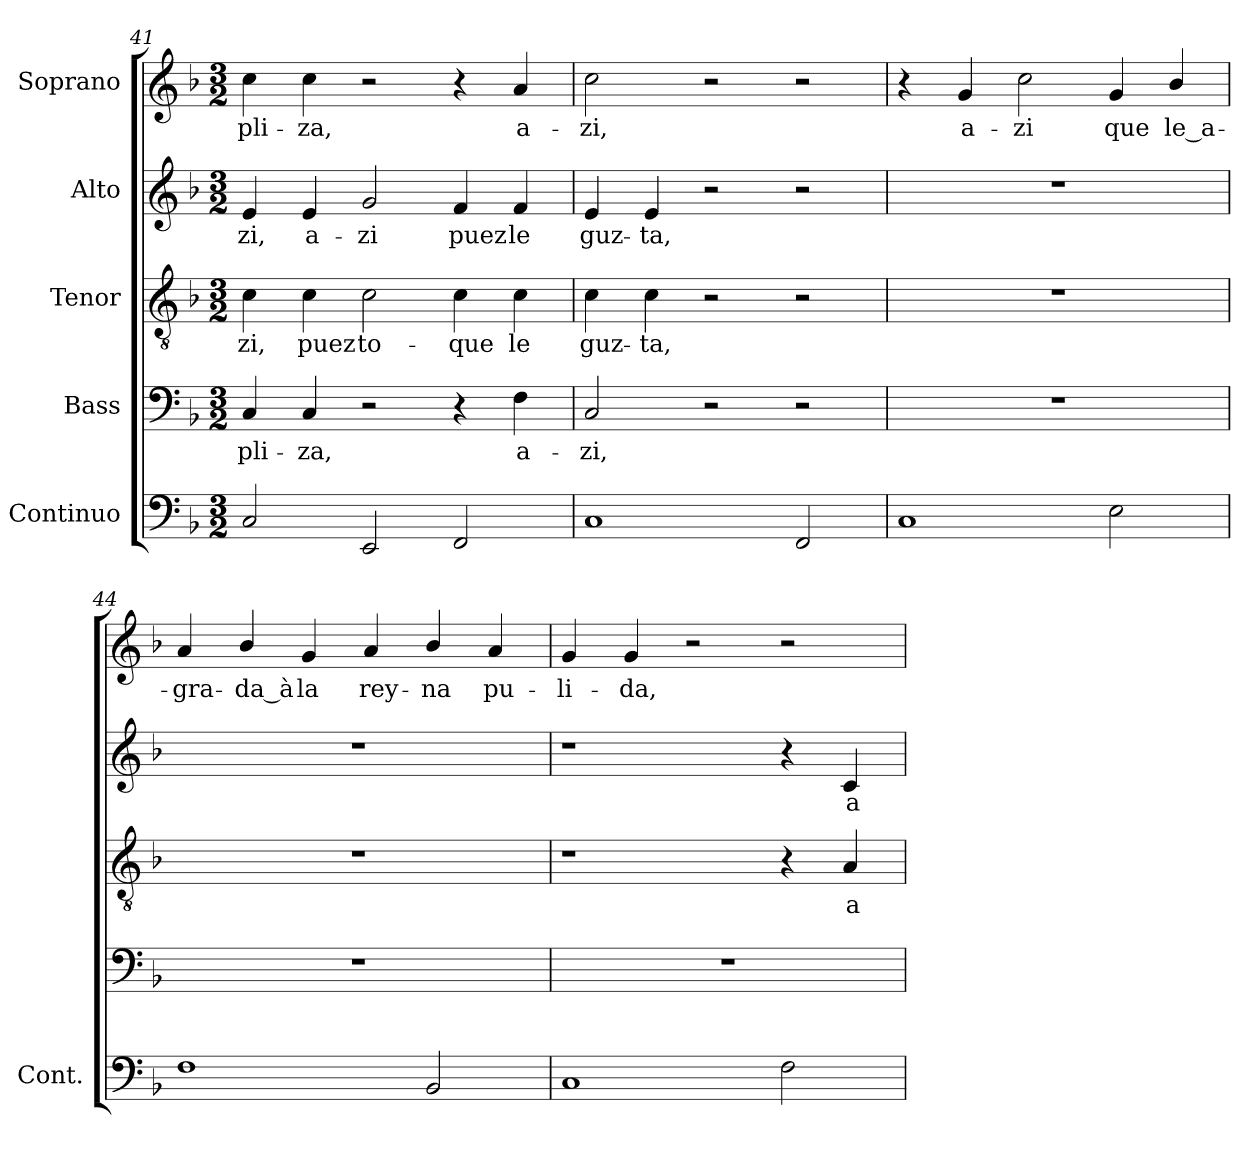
**kern	**kern	**text	**kern	**text	**kern	**text	**kern	**text
*part5	*part4	*part4	*part3	*part3	*part2	*part2	*part1	*part1
*staff5	*staff4	*staff4	*staff3	*staff3	*staff2	*staff2	*staff1	*staff1
*I"Continuo	*I"Bass	*	*I"Tenor	*	*I"Alto	*	*I"Soprano	*
*I'Cont.	*	*	*	*	*	*	*	*
*clefF4	*clefF4	*	*clefGv2	*	*clefG2	*	*clefG2	*
*	*	*	*ITrd7c12	*	*	*	*	*
*k[b-]	*k[b-]	*	*k[b-]	*	*k[b-]	*	*k[b-]	*
*F:	*F:	*	*F:	*	*F:	*	*F:	*
*M3/2	*M3/2	*	*M3/2	*	*M3/2	*	*M3/2	*
=41	=41	=41	=41	=41	=41	=41	=41	=41
!	!	!LO:LY:b:color=#000000	!	!	!	!	!	!
!	!	!	!	!LO:LY:b:color=#000000	!	!	!	!
!	!	!	!	!	!	!LO:LY:b:color=#000000	!	!
!	!	!	!	!	!	!	!	!LO:LY:b:color=#000000
2Ci/	4Ci/	-pli-	4Ci\	-zi,	4ei/	-zi,	4cci\	-pli-
!	!	!LO:LY:b:color=#000000	!	!	!	!	!	!
!	!	!	!	!LO:LY:b:color=#000000	!	!	!	!
!	!	!	!	!	!	!LO:LY:b:color=#000000	!	!
!	!	!	!	!	!	!	!	!LO:LY:b:color=#000000
.	4Ci/	-za,	4Ci\	puez	4ei/	a-	4cci\	-za,
!	!	!	!	!LO:LY:b:color=#000000	!	!	!	!
!	!	!	!	!	!	!LO:LY:b:color=#000000	!	!
2EEi/	2r	.	2Ci\	to-	2gi/	-zi	2r	.
!	!	!	!	!LO:LY:b:color=#000000	!	!	!	!
!	!	!	!	!	!	!LO:LY:b:color=#000000	!	!
2FFi/	4r	.	4Ci\	-que	4fi/	puez	4r	.
!	!	!LO:LY:b:color=#000000	!	!	!	!	!	!
!	!	!	!	!LO:LY:b:color=#000000	!	!	!	!
!	!	!	!	!	!	!LO:LY:b:color=#000000	!	!
!	!	!	!	!	!	!	!	!LO:LY:b:color=#000000
.	4Fi\	a-	4Ci\	le	4fi/	le	4ai/	a-
=42	=42	=42	=42	=42	=42	=42	=42	=42
!	!	!LO:LY:b:color=#000000	!	!	!	!	!	!
!	!	!	!	!LO:LY:b:color=#000000	!	!	!	!
!	!	!	!	!	!	!LO:LY:b:color=#000000	!	!
!	!	!	!	!	!	!	!	!LO:LY:b:color=#000000
1Ci	2Ci/	-zi,	4Ci\	guz-	4ei/	guz-	2cci\	-zi,
!	!	!	!	!LO:LY:b:color=#000000	!	!	!	!
!	!	!	!	!	!	!LO:LY:b:color=#000000	!	!
.	.	.	4Ci\	-ta,	4ei/	-ta,	.	.
.	2r	.	2r	.	2r	.	2r	.
2FFi/	2r	.	2r	.	2r	.	2r	.
=43	=43	=43	=43	=43	=43	=43	=43	=43
!	!LO:N:vis=1	!	!LO:N:vis=1	!	!LO:N:vis=1	!	!	!
1Ci	1.r	.	1.r	.	1.r	.	4r	.
!	!	!	!	!	!	!	!	!LO:LY:b:color=#000000
.	.	.	.	.	.	.	4gi/	a-
!	!	!	!	!	!	!	!	!LO:LY:b:color=#000000
.	.	.	.	.	.	.	2cci\	-zi
!	!	!	!	!	!	!	!	!LO:LY:b:color=#000000
2Ei\	.	.	.	.	.	.	4gi/	que
!	!	!	!	!	!	!	!	!LO:LY:b:color=#000000
.	.	.	.	.	.	.	4b-i/	le_a-
!!LO:LB:g=z
=44	=44	=44	=44	=44	=44	=44	=44	=44
!	!LO:N:vis=1	!	!LO:N:vis=1	!	!LO:N:vis=1	!	!	!
!	!	!	!	!	!	!	!	!LO:LY:b:color=#000000
1Fi	1.r	.	1.r	.	1.r	.	4ai/	-gra-
!	!	!	!	!	!	!	!	!LO:LY:b:color=#000000
.	.	.	.	.	.	.	4b-i/	-da_à
!	!	!	!	!	!	!	!	!LO:LY:b:color=#000000
.	.	.	.	.	.	.	4gi/	la
!	!	!	!	!	!	!	!	!LO:LY:b:color=#000000
.	.	.	.	.	.	.	4ai/	rey-
!	!	!	!	!	!	!	!	!LO:LY:b:color=#000000
2BB-i/	.	.	.	.	.	.	4b-i/	-na
!	!	!	!	!	!	!	!	!LO:LY:b:color=#000000
.	.	.	.	.	.	.	4ai/	pu-
=45	=45	=45	=45	=45	=45	=45	=45	=45
!	!LO:N:vis=1	!	!	!	!	!	!	!
!	!	!	!	!	!	!	!	!LO:LY:b:color=#000000
1Ci	1.r	.	1r	.	1r	.	4gi/	-li-
!	!	!	!	!	!	!	!	!LO:LY:b:color=#000000
.	.	.	.	.	.	.	4gi/	-da,
.	.	.	.	.	.	.	2r	.
2Fi\	.	.	4r	.	4r	.	2r	.
!	!	!	!	!LO:LY:b:color=#000000	!	!	!	!
!	!	!	!	!	!	!LO:LY:b:color=#000000	!	!
.	.	.	4AAi/	a-	4ci/	a-	.	.
=	=	=	=	=	=	=	=	=
*-	*-	*-	*-	*-	*-	*-	*-	*-
